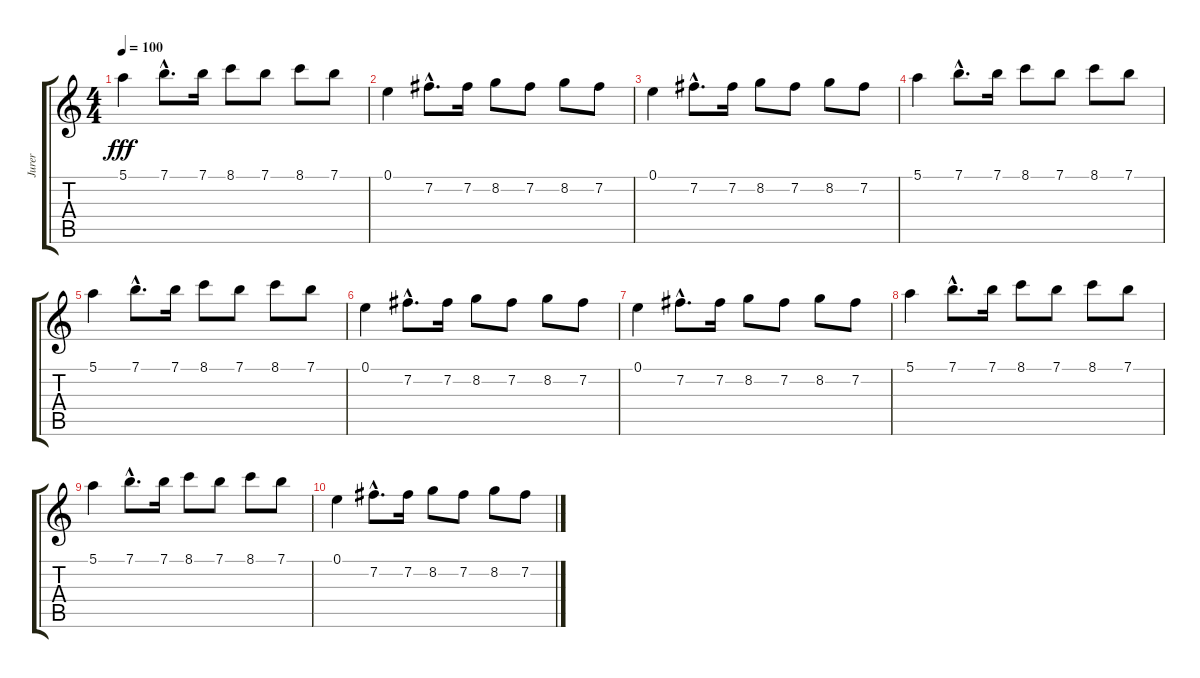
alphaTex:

\track ("Jurer" "Jurer") {instrument overdrivenguitar}
\staff {score tabs}
\tuning (E4 B3 G3 D3 A2 E2) {hide}
\ts (4 4)
\tempo 100
\clef g2
\ks c
5.1.4{dy fff} 7.1{hac}.8{d} 7.1.16 8.1.8 7.1.8 8.1.8 7.1.8 |
0.1.4 7.2{hac}.8{d} 7.2.16{volume 5} 8.2.8 7.2.8{volume 5} 8.2.8{volume 4} 7.2.8{volume 4} |
0.1.4 7.2{hac}.8{d} 7.2.16 8.2.8 7.2.8 8.2.8 7.2.8 |
5.1.4 7.1{hac}.8{d} 7.1.16{volume 4} 8.1.8{volume 4} 7.1.8{volume 4} 8.1.8{volume 4} 7.1.8 |
5.1.4{volume 3} 7.1{hac}.8{d volume 3} 7.1.16{volume 3} 8.1.8 7.1.8 8.1.8 7.1.8 |
0.1.4 7.2{hac}.8{d} 7.2.16 8.2.8 7.2.8 8.2.8 7.2.8 |
0.1.4{volume 2} 7.2{hac}.8{d volume 1} 7.2.16{volume 0} 8.2.8{volume 0} 7.2.8 8.2.8 7.2.8 |
5.1.4 7.1{hac}.8{d} 7.1.16 8.1.8 7.1.8 8.1.8 7.1.8 |
5.1.4 7.1{hac}.8{d} 7.1.16 8.1.8 7.1.8 8.1.8 7.1.8 |
0.1.4 7.2{hac}.8{d} 7.2.16 8.2.8 7.2.8 8.2.8 7.2.8
